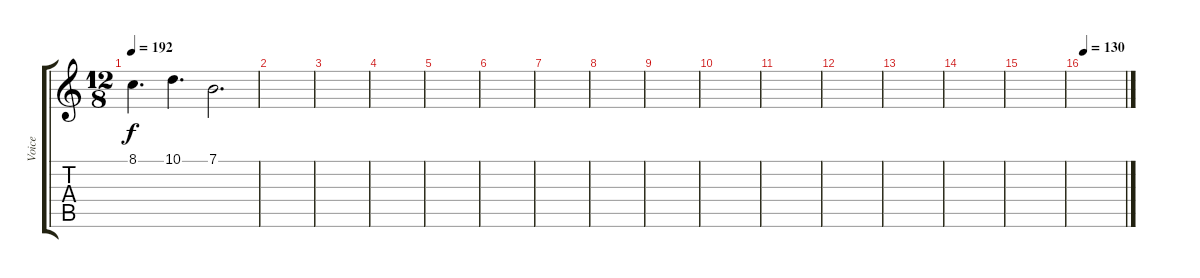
\track ("Voice" "Voice") {instrument harmonica}
\staff {score tabs}
\tuning (E4 B3 G3 D3 A2 E2) {hide}
\ts (12 8)
\tempo 192
\clef g2
\ks c
8.1.4{d dy f} 10.1.4{d} 7.1.2{d} |
|
|
|
|
|
|
|
|
|
|
|
|
|
|
\tempo 130
